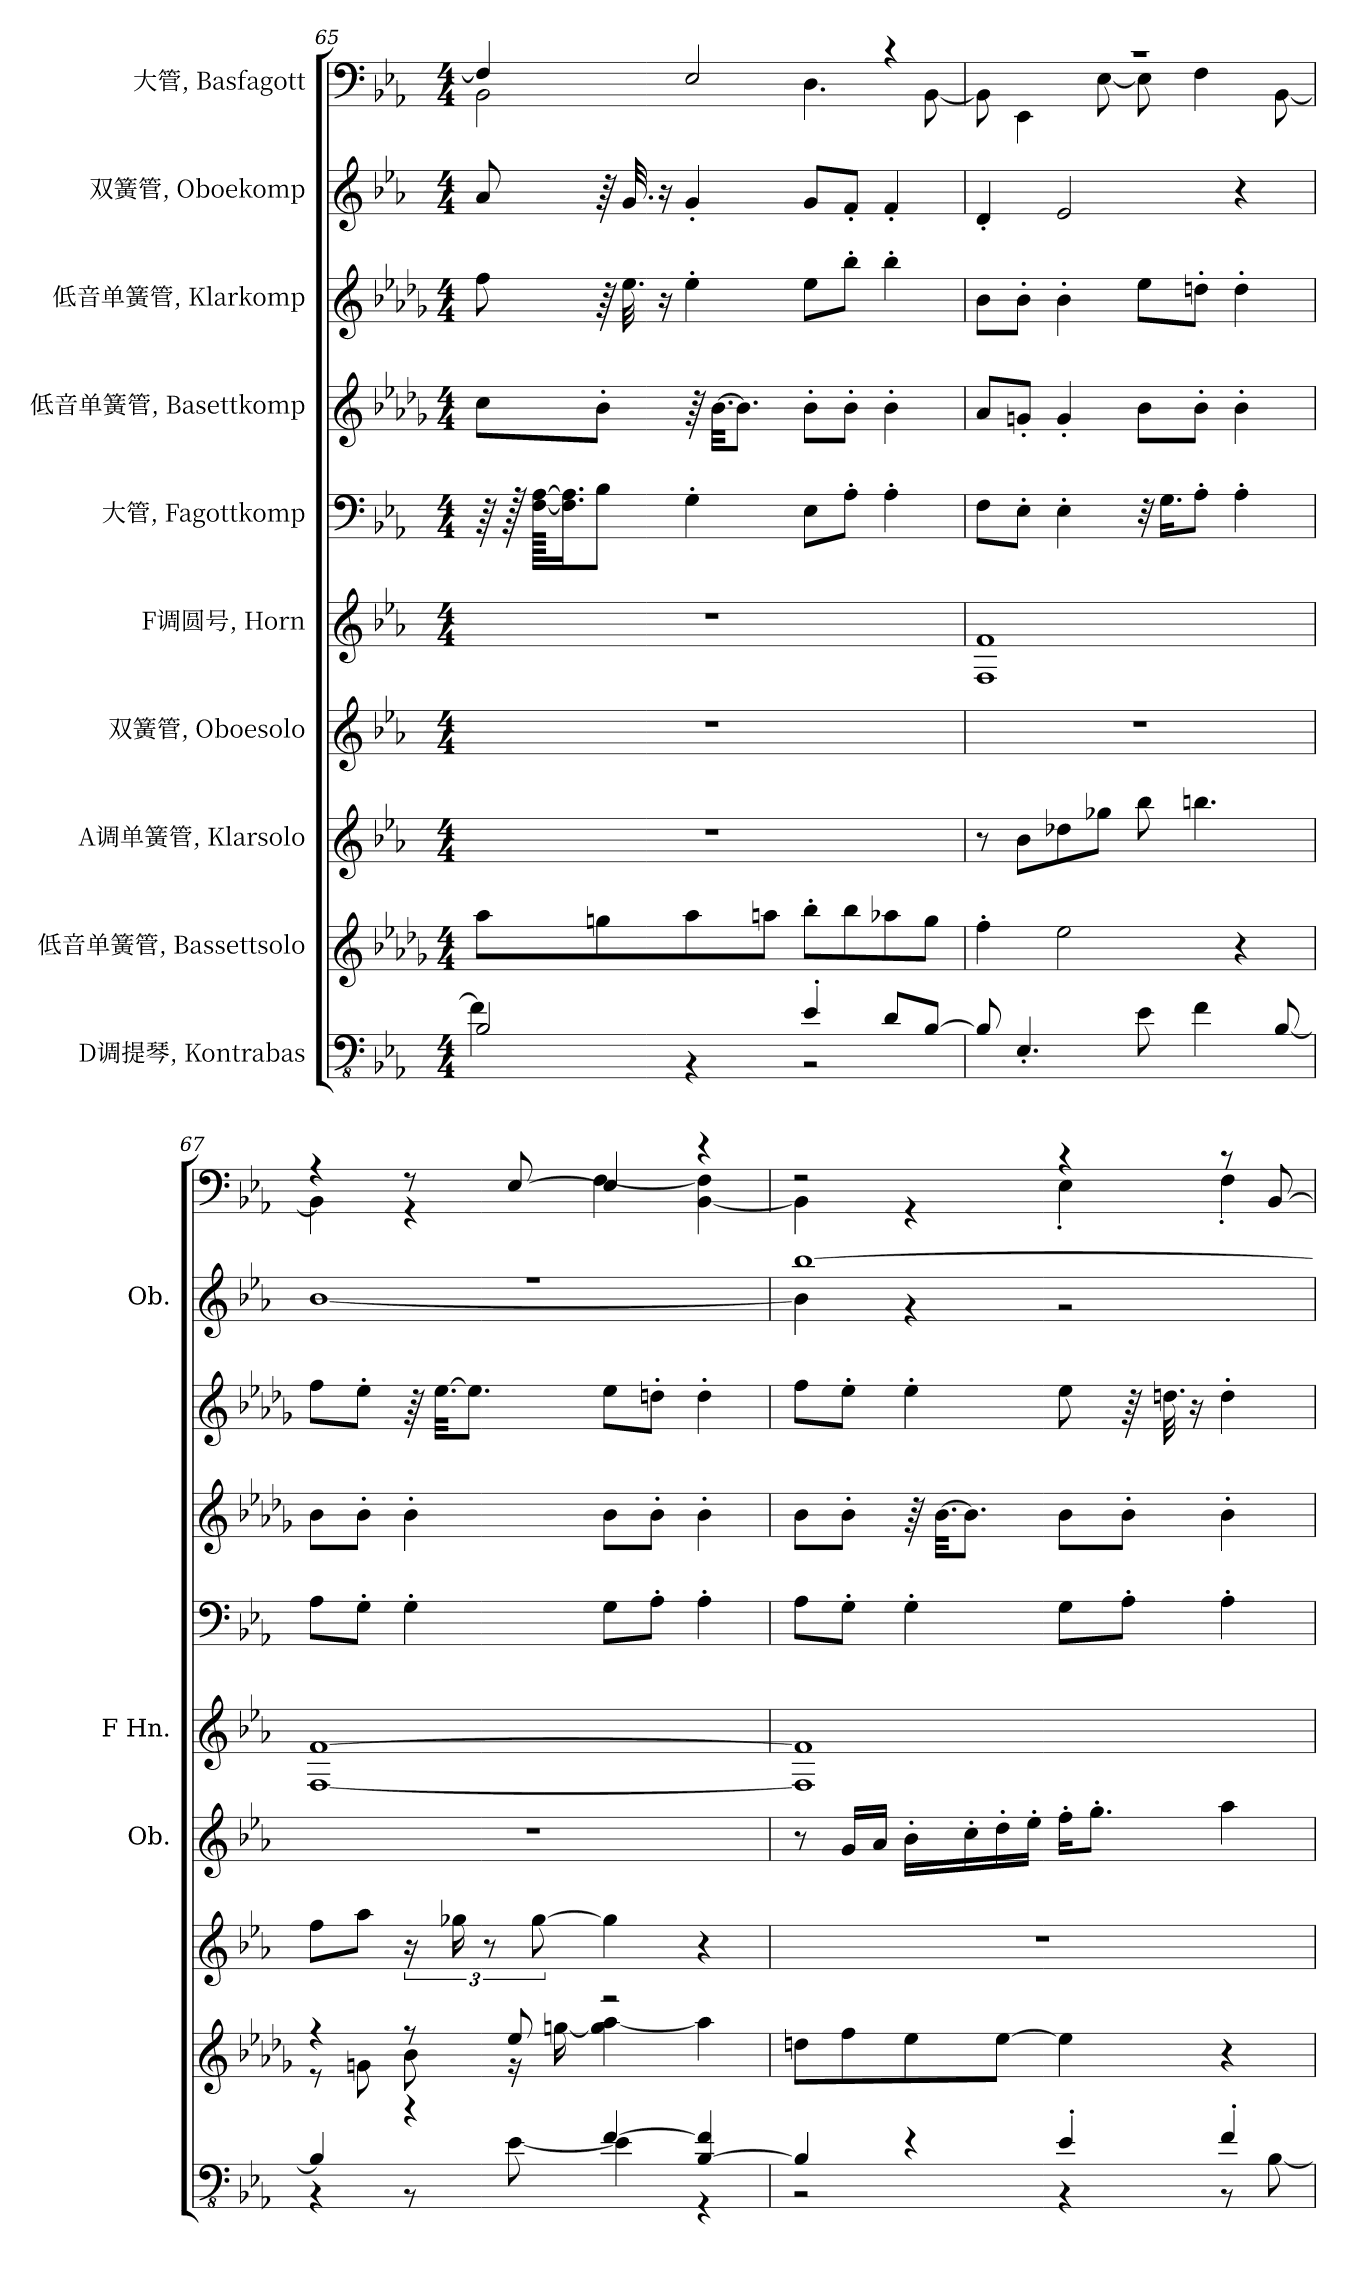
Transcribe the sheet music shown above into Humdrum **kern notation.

**kern	**kern	**kern	**kern	**kern	**kern	**kern	**kern	**kern	**kern
*part10	*part9	*part8	*part7	*part6	*part5	*part4	*part3	*part2	*part1
*staff10	*staff9	*staff8	*staff7	*staff6	*staff5	*staff4	*staff3	*staff2	*staff1
*I"D调提琴, Kontrabas	*I"低音单簧管, Bassettsolo	*I"A调单簧管, Klarsolo	*I"双簧管, Oboesolo	*I"F调圆号, Horn	*I"大管, Fagottkomp	*I"低音单簧管, Basettkomp	*I"低音单簧管, Klarkomp	*I"双簧管, Oboekomp	*I"大管, Basfagott
*	*	*	*I'Ob.	*I'F Hn.	*	*	*	*I'Ob.	*
!!LO:PB:g=z
*clefFv4	*clefG2	*clefG2	*clefG2	*clefG2	*clefF4	*clefG2	*clefG2	*clefG2	*clefF4
*ITrd7c12	*ITrd8c14	*ITrd2c3	*	*ITrd4c7	*	*ITrd8c14	*ITrd8c14	*	*
*k[b-e-a-]	*k[b-e-a-d-g-]	*k[]	*k[b-e-a-]	*k[b-e-a-d-]	*k[b-e-a-]	*k[b-e-a-d-g-]	*k[b-e-a-d-g-]	*k[b-e-a-]	*k[b-e-a-]
*M4/4	*M4/4	*M4/4	*M4/4	*M4/4	*M4/4	*M4/4	*M4/4	*M4/4	*M4/4
=65	=65	=65	=65	=65	=65	=65	=65	=65	=65
*^	*	*	*	*	*	*	*	*	*^
2BBB-/	4FF\]	8a-\L	1r	1r	1r	64r	8c\L	8f\	8a-/	4F/]	2BB-\
.	.	.	.	.	.	128r	.	.	.	.	.
.	.	.	.	.	.	[128F\ [128A-\KKKLL	.	.	.	.	.
.	.	.	.	.	.	16.F\] 16.A-\]J	.	.	.	.	.
.	.	8gn\	.	.	.	8B-\J	8B-'\J	64r	64r	.	.
.	.	.	.	.	.	.	.	32.e-\	32.g/	.	.
.	.	.	.	.	.	.	.	16r	16r	.	.
.	4r	8a-\	.	.	.	4G'\	64r	4e-'\	4g'/	2E-/	.
.	.	.	.	.	.	.	[32.B-\KKL	.	.	.	.
.	.	.	.	.	.	.	8.B-\J]	.	.	.	.
.	.	8an\J	.	.	.	.	.	.	.	.	.
4EE-'/	2r	8b-'\L	.	.	.	8E-\L	8B-'\L	8e-\L	8g/L	.	4.D\
.	.	8b-\	.	.	.	8A-'\J	8B-'\J	8b-'\J	8f'/J	.	.
8DD/L	.	8a-X\	.	.	.	4A-'\	4B-'\	4b-'\	4f'/	4r	.
[8BBB-/J	.	8g\J	.	.	.	.	.	.	.	.	[8BB-\
*v	*v	*	*	*	*	*	*	*	*	*	*
=66	=66	=66	=66	=66	=66	=66	=66	=66	=66	=66
8BBB-/]	4f'\	8r	1r	1BB- 1B-	8F\L	8A-/L	8B-\L	4d'/	1r	8BB-\]
4.EEE-'/	.	8g\L	.	.	8E-'\J	8Gn'/J	8B-'\J	.	.	4EE-\
.	2e-\	8b-X\	.	.	4E-'\	4G'/	4B-'\	2e-/	.	.
.	.	8ee-X\J	.	.	.	.	.	.	.	[8E-\
8EE-\	.	8gg\	.	.	32r	8B-\L	8e-\L	.	.	8E-\]
.	.	.	.	.	16.G\KL	.	.	.	.	.
4FF\	.	4.gg#X\	.	.	8A-'\J	8B-'\J	8dn'\J	.	.	4F\
.	4r	.	.	.	4A-'\	4B-'\	4d'\	4r	.	.
[8BBB-/	.	.	.	.	.	.	.	.	.	[8BB-\
!!LO:PB:g=z	!!
=67	=67	=67	=67	=67	=67	=67	=67	=67	=67	=67
*^	*^	*	*	*	*	*	*	*^	*	*
4BBB-/]	4r	4r	8r	8dd\L	1r	[1BB- [1B-	8A-\L	8B-\L	8f\L	1r	[1b-	4r	4BB-\]
.	.	.	8Gn\	8ff\J	.	.	8G'\J	8B-'\J	8e-'\J	.	.	.	.
4r	8r	8r	8B-\	24r	.	.	4G'\	4B-'\	64r	.	.	8r	4r
.	.	.	.	.	.	.	.	.	[32.e-\KKL	.	.	.	.
.	.	.	.	24ee-X\	.	.	.	.	.	.	.	.	.
.	.	.	.	.	.	.	.	.	8.e-\J]	.	.	.	.
.	.	.	.	12r	.	.	.	.	.	.	.	.	.
.	[8EE-\	8e-/	16r	.	.	.	.	.	.	.	.	[8E-/	.
.	.	.	.	[12ee-\	.	.	.	.	.	.	.	.	.
.	.	.	[16gn\	.	.	.	.	.	.	.	.	.	.
[4FF/	4EE-\]	2r	4g\] [4a-\	4ee-\]	.	.	8G\L	8B-\L	8e-\L	.	.	4E-/]	[4F\
.	.	.	.	.	.	.	8A-'\J	8B-'\J	8dn'\J	.	.	.	.
[4BBB-/ 4FF/]	4r	.	4a-\]	4r	.	.	4A-'\	4B-'\	4d'\	.	.	4r	[4BB-\ 4F\]
*	*	*v	*v	*	*	*	*	*	*	*	*	*	*
=68	=68	=68	=68	=68	=68	=68	=68	=68	=68	=68	=68	=68
4BBB-/]	2r	8dn\L	1r	8r	1BB-] 1B-]	8A-\L	8B-\L	8f\L	[1bb-	4b-\]	2r	4BB-\]
.	.	8f\	.	16g/LL	.	8G'\J	8B-'\J	8e-'\J	.	.	.	.
.	.	.	.	16a-/JJ	.	.	.	.	.	.	.	.
4r	.	8e-\	.	16b-'\LL	.	4G'\	64r	4e-'\	.	4r	.	4r
.	.	.	.	.	.	.	[32.B-\KKL	.	.	.	.	.
.	.	.	.	16cc'\	.	.	8.B-\J]	.	.	.	.	.
.	.	[8e-\J	.	16dd'\	.	.	.	.	.	.	.	.
.	.	.	.	16ee-'\JJ	.	.	.	.	.	.	.	.
4EE-'/	4r	4e-\]	.	16ff'\KL	.	8G\L	8B-\L	8e-\	.	2r	4r	4E-'\
.	.	.	.	8.gg'\J	.	.	.	.	.	.	.	.
.	.	.	.	.	.	8A-'\J	8B-'\J	64r	.	.	.	.
.	.	.	.	.	.	.	.	32.dn\	.	.	.	.
.	.	.	.	.	.	.	.	16r	.	.	.	.
4FF'/	8r	4r	.	4aa-\	.	4A-'\	4B-'\	4d'\	.	.	8r	4F'\
.	[8BBB-\	.	.	.	.	.	.	.	.	.	[8BB-/	.
*	*	*	*	*	*	*	*	*	*v	*v	*	*
*v	*v	*	*	*	*	*	*	*	*	*v	*v
=	=	=	=	=	=	=	=	=	=
*-	*-	*-	*-	*-	*-	*-	*-	*-	*-
